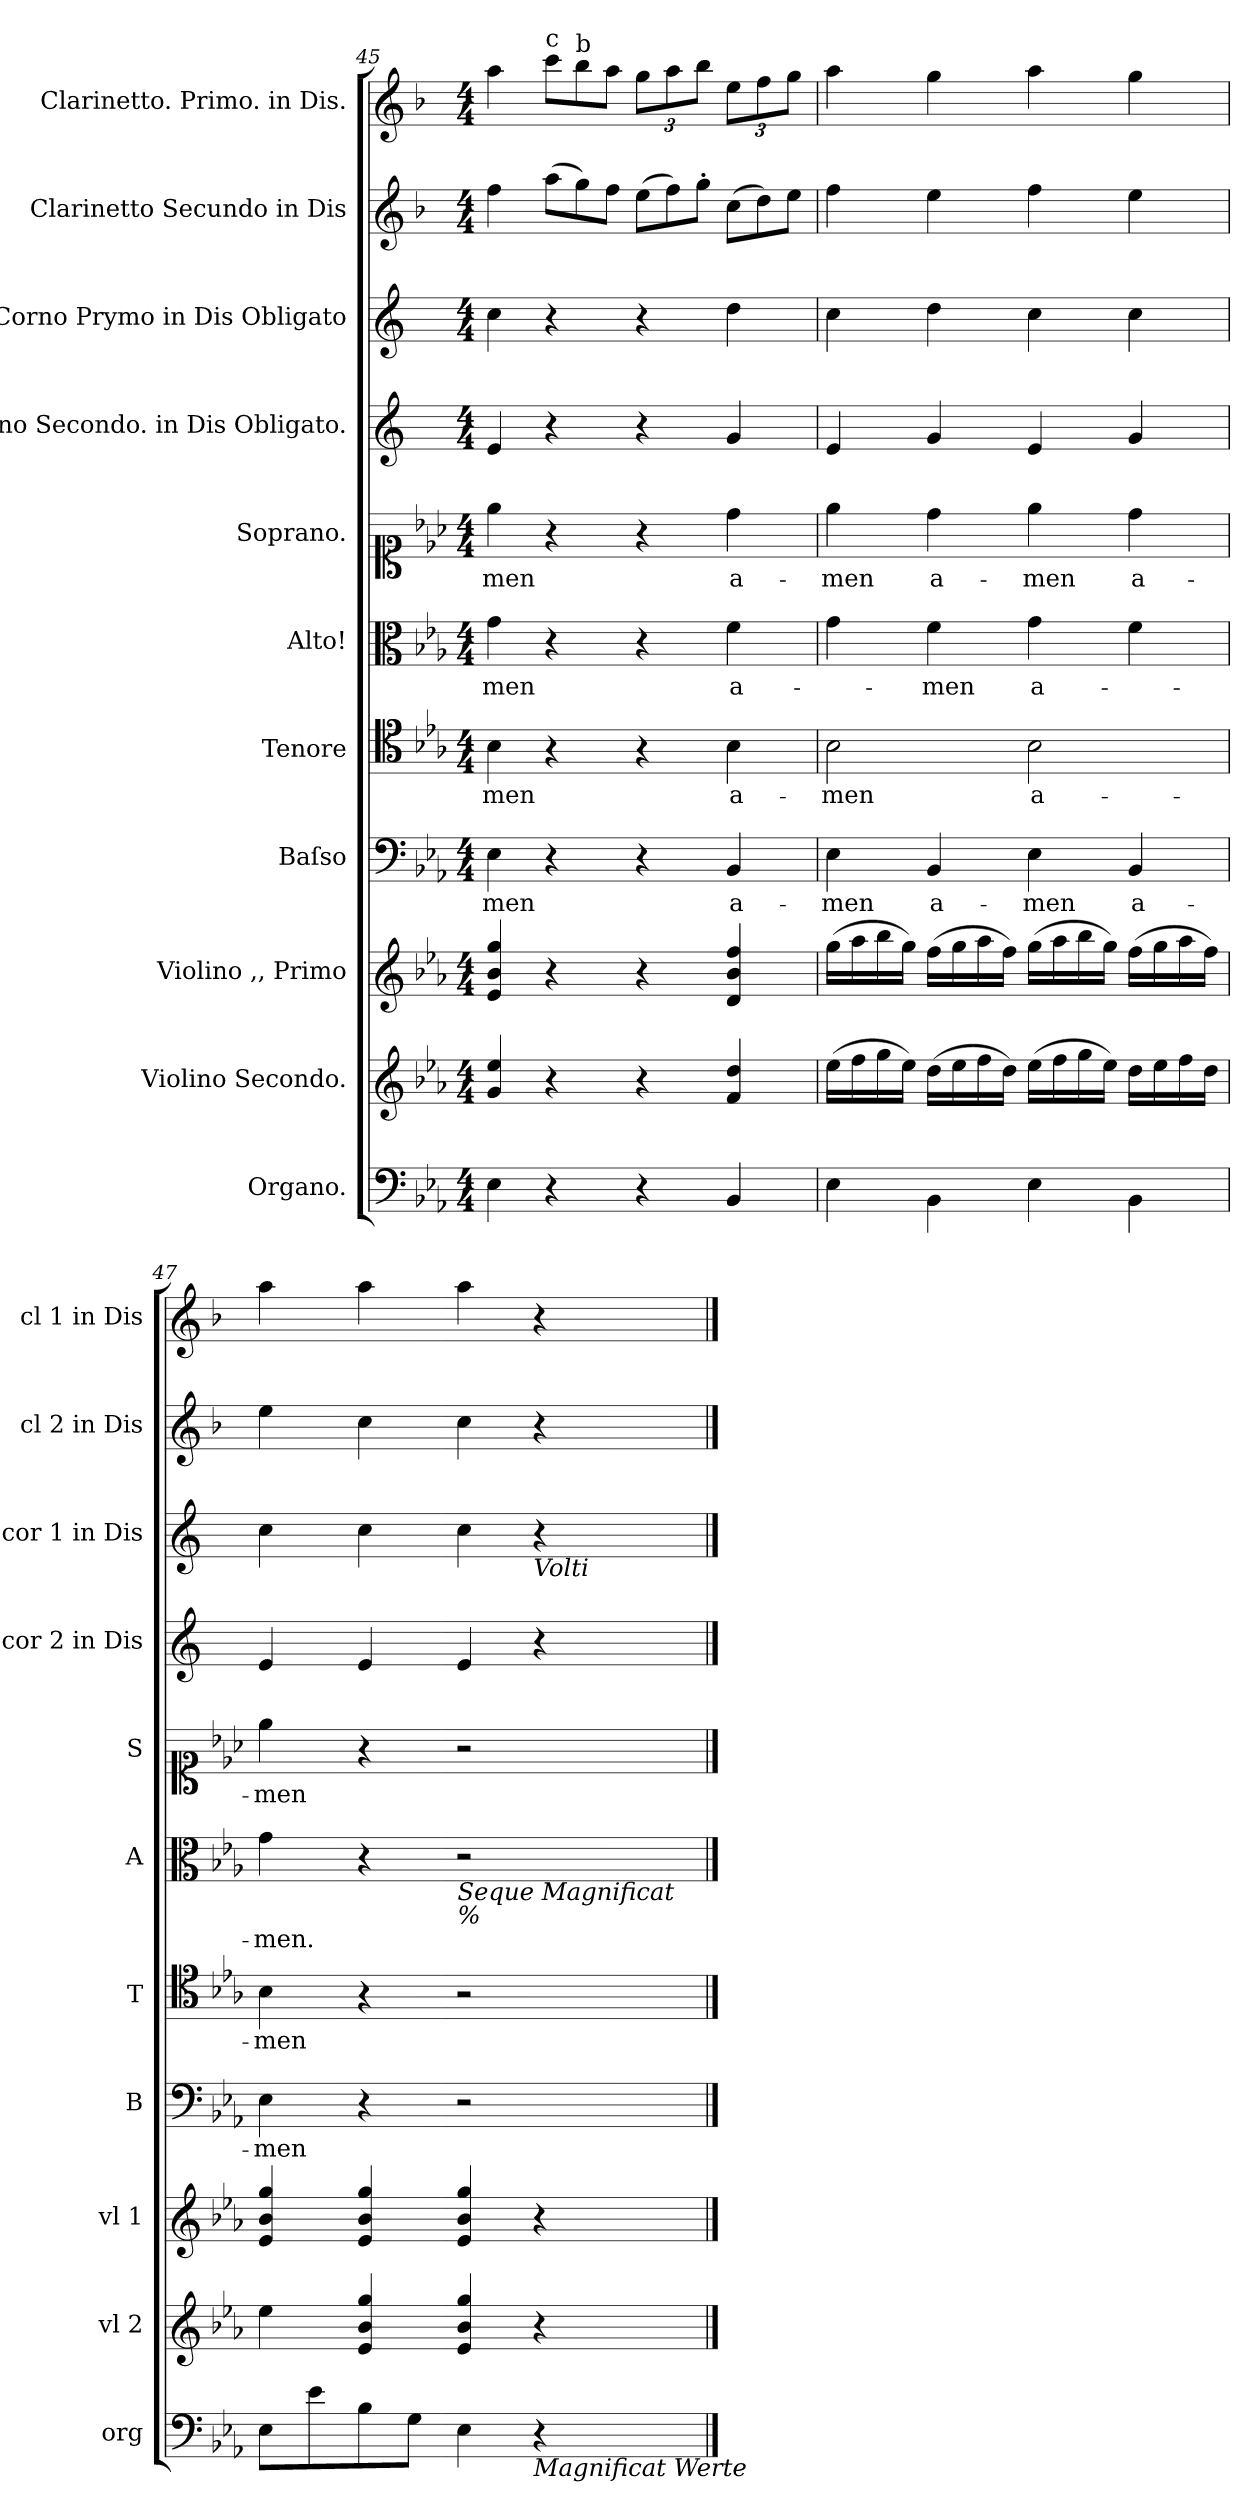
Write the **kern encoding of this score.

**kern	**kern	**kern	**kern	**text	**kern	**text	**kern	**text	**kern	**text	**kern	**kern	**kern	**kern
*part11	*part10	*part9	*part8	*part8	*part7	*part7	*part6	*part6	*part5	*part5	*part4	*part3	*part2	*part1
*staff11	*staff10	*staff9	*staff8	*staff8	*staff7	*staff7	*staff6	*staff6	*staff5	*staff5	*staff4	*staff3	*staff2	*staff1
*I"Organo.	*I"Violino Secondo.	*I"Violino ,, Primo	*I"Baſso	*	*I"Tenore	*	*I"Alto!	*	*I"Soprano.	*	*I"Corno Secondo. in Dis Obligato.	*I"Corno Prymo in Dis Obligato	*I"Clarinetto Secundo in Dis	*I"Clarinetto. Primo. in Dis.
*I'org	*I'vl 2	*I'vl 1	*I'B	*	*I'T	*	*I'A	*	*I'S	*	*I'cor 2 in Dis	*I'cor 1 in Dis	*I'cl 2 in Dis	*I'cl 1 in Dis
*clefF4	*clefG2	*clefG2	*clefF4	*	*clefC4	*	*clefC3	*	*clefC1	*	*clefG2	*clefG2	*clefG2	*clefG2
*	*	*	*	*	*	*	*	*	*	*	*ITrd5c9	*ITrd5c9	*ITrd1c2	*ITrd1c2
*k[b-e-a-]	*k[b-e-a-]	*k[b-e-a-]	*k[b-e-a-]	*	*k[b-e-a-]	*	*k[b-e-a-]	*	*k[b-e-a-]	*	*k[b-e-a-]	*k[b-e-a-]	*k[b-e-a-]	*k[b-e-a-]
*E-:	*E-:	*E-:	*E-:	*	*E-:	*	*E-:	*	*E-:	*	*E-:	*E-:	*E-:	*E-:
*M4/4	*M4/4	*M4/4	*M4/4	*	*M4/4	*	*M4/4	*	*M4/4	*	*M4/4	*M4/4	*M4/4	*M4/4
=45	=45	=45	=45	=45	=45	=45	=45	=45	=45	=45	=45	=45	=45	=45
!	!	!	!	!LO:LY:i	!	!LO:LY:i	!	!LO:LY:i	!	!LO:LY:i	!	!	!	!
4E-\	4g/ 4ee-/	4e-/ 4b-/ 4gg/	4E-\	-men	4B-\	-men	4g\	-men	4ee-\	-men	4G/	4e-\	4ee-\	4gg\
*	*	*	*	*	*	*	*	*	*	*	*	*	*Xtuplet	*Xtuplet
!	!	!	!	!	!	!	!	!	!	!	!	!	!	!LO:TX:a:t=c
4r	4r	4r	4r	.	4r	.	4r	.	4r	.	4r	4r	(12gg\L	12bb-\L
!	!	!	!	!	!	!	!	!	!	!	!	!	!	!LO:TX:a:t=b
.	.	.	.	.	.	.	.	.	.	.	.	.	12ff\)	12aa-\
.	.	.	.	.	.	.	.	.	.	.	.	.	12ee-\J	12gg\J
*	*	*	*	*	*	*	*	*	*	*	*	*	*	*tuplet
4r	4r	4r	4r	.	4r	.	4r	.	4r	.	4r	4r	(12dd\L	12ff\L
.	.	.	.	.	.	.	.	.	.	.	.	.	12ee-\)	12gg\
.	.	.	.	.	.	.	.	.	.	.	.	.	12ff'\J	12aa-\J
!	!	!	!	!	!	!LO:LY:i	!	!	!	!LO:LY:i	!	!	!	!
4BB-/	4f/ 4dd/	4d/ 4b-/ 4ff/	4BB-/	a-	4B-\	a-	4f\	a-	4dd\	a-	4B-/	4f\	(12b-\L	12dd\L
.	.	.	.	.	.	.	.	.	.	.	.	.	12cc\)	12ee-\
.	.	.	.	.	.	.	.	.	.	.	.	.	12dd\J	12ff\J
=46	=46	=46	=46	=46	=46	=46	=46	=46	=46	=46	=46	=46	=46	=46
!	!	!	!	!	!	!LO:LY:i	!	!	!	!LO:LY:i	!	!	!	!
4E-\	(16ee-\LL	(16gg\LL	4E-\	-men	2B-\	-men	4g\	.	4ee-\	-men	4G/	4e-\	4ee-\	4gg\
.	16ff\	16aa-\	.	.	.	.	.	.	.	.	.	.	.	.
.	16gg\	16bb-\	.	.	.	.	.	.	.	.	.	.	.	.
.	16ee-\JJ)	16gg\JJ)	.	.	.	.	.	.	.	.	.	.	.	.
!	!	!	!	!LO:LY:i	!	!	!	!	!	!LO:LY:i	!	!	!	!
4BB-\	(16dd\LL	(16ff\LL	4BB-/	a-	.	.	4f\	-men	4dd\	a-	4B-/	4f\	4dd\	4ff\
.	16ee-\	16gg\	.	.	.	.	.	.	.	.	.	.	.	.
.	16ff\	16aa-\	.	.	.	.	.	.	.	.	.	.	.	.
.	16dd\JJ)	16ff\JJ)	.	.	.	.	.	.	.	.	.	.	.	.
!	!	!	!	!LO:LY:i	!	!	!	!	!	!LO:LY:i	!	!	!	!
4E-\	(16ee-\LL	(16gg\LL	4E-\	-men	2B-\	a-	4g\	a-	4ee-\	-men	4G/	4e-\	4ee-\	4gg\
.	16ff\	16aa-\	.	.	.	.	.	.	.	.	.	.	.	.
.	16gg\	16bb-\	.	.	.	.	.	.	.	.	.	.	.	.
.	16ee-\JJ)	16gg\JJ)	.	.	.	.	.	.	.	.	.	.	.	.
4BB-\	16dd\LL	(16ff\LL	4BB-/	a-	.	.	4f\	.	4dd\	a-	4B-/	4e-\	4dd\	4ff\
.	16ee-\	16gg\	.	.	.	.	.	.	.	.	.	.	.	.
.	16ff\	16aa-\	.	.	.	.	.	.	.	.	.	.	.	.
.	16dd\JJ	16ff\JJ)	.	.	.	.	.	.	.	.	.	.	.	.
=47	=47	=47	=47	=47	=47	=47	=47	=47	=47	=47	=47	=47	=47	=47
8E-\L	4ee-\	4e-/ 4b-/ 4gg/	4E-\	-men	4B-\	-men	4g\	-men.	4ee-\	-men	4G/	4e-\	4dd\	4gg\
8e-\	.	.	.	.	.	.	.	.	.	.	.	.	.	.
8B-\	4e-/ 4b-/ 4gg/	4e-/ 4b-/ 4gg/	4r	.	4r	.	4r	.	4r	.	4G/	4e-\	4b-\	4gg\
8G\J	.	.	.	.	.	.	.	.	.	.	.	.	.	.
!	!	!	!	!	!	!	!LO:TX:b:i:t=Seque Magnificat\n%	!	!	!	!	!	!	!
4E-\	4e-/ 4b-/ 4gg/	4e-/ 4b-/ 4gg/	2r	.	2r	.	2r	.	2r	.	4G/	4e-\	4b-\	4gg\
!	!	!	!	!	!	!	!	!	!	!	!	!LO:TX:b:i:t=Volti	!	!
!LO:TX:b:i:t=Magnificat Werte	!	!	!	!	!	!	!	!	!	!	!	!	!	!
4r	4r	4r	.	.	.	.	.	.	.	.	4r	4r	4r	4r
==	==	==	==	==	==	==	==	==	==	==	==	==	==	==
*-	*-	*-	*-	*-	*-	*-	*-	*-	*-	*-	*-	*-	*-	*-
